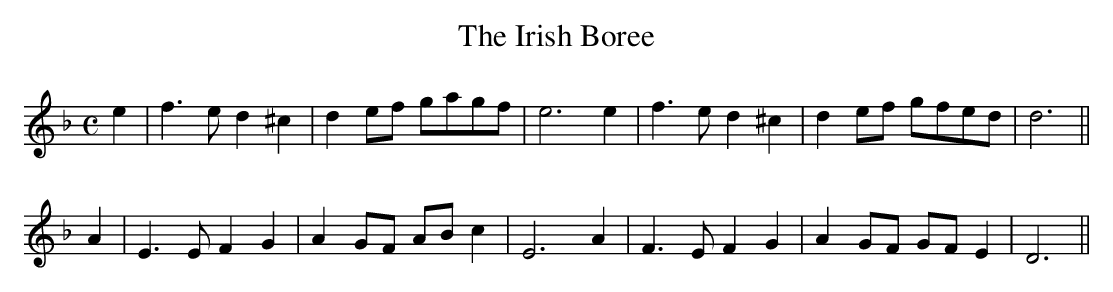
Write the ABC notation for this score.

X:1
T: Irish Boree, The
M:C
L:1/8
K:Dmin
e2 | f3e d2^c2 | d2 ef gagf | e6e2 | f3e d2^c2 | d2 ef gfed | d6 ||
A2 | E3E F2G2 | A2 GF AB c2 | E6A2 | F3E F2G2 | A2 GF GF E2 | D6 ||
